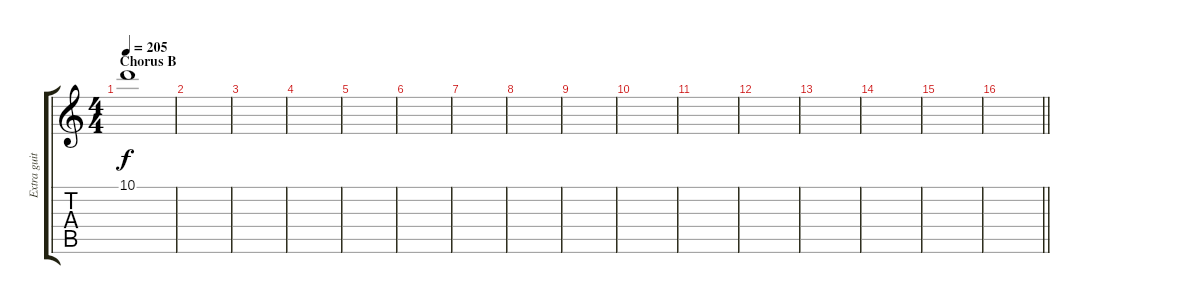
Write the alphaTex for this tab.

\track ("Extra guitar/Solo" "Extra guit") {instrument overdrivenguitar}
\staff {score tabs}
\tuning (E4 B3 G3 D3 A2 D2) {hide}
\ts (4 4)
\section ("" "Chorus B")
\tempo 205
\clef g2
\ks c
10.1{t}.1{dy f} |
|
|
|
|
|
|
|
|
|
|
|
|
|
|
\barLineRight lightlight
